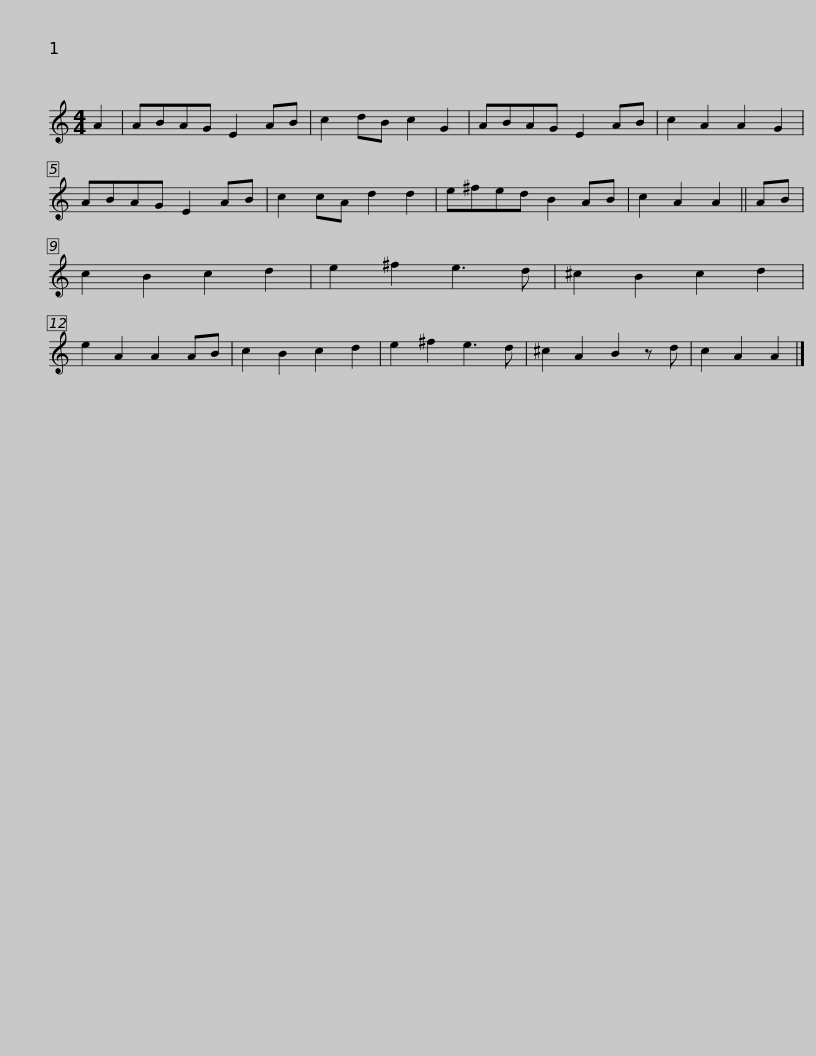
X:1
L:1/8
M:4/4
I:linebreak $
K:C
V:1 treble
V:1
 A2 | ABAG E2 AB | c2 dB c2 G2 | ABAG E2 AB | c2 A2 A2 G2 | %5
 ABAG E2 AB | c2 cA d2 d2 | e^fed B2 AB |$ c2 A2 A2 || AB | %10
 c2 B2 c2 d2 | e2 ^f2 e3 d | ^c2 B2 c2 d2 | e2 A2 A2 AB | c2 B2 c2 d2 | %15
 e2 ^f2 e3 d | ^c2 A2 B2 z d | c2 A2 A2 |] %18
